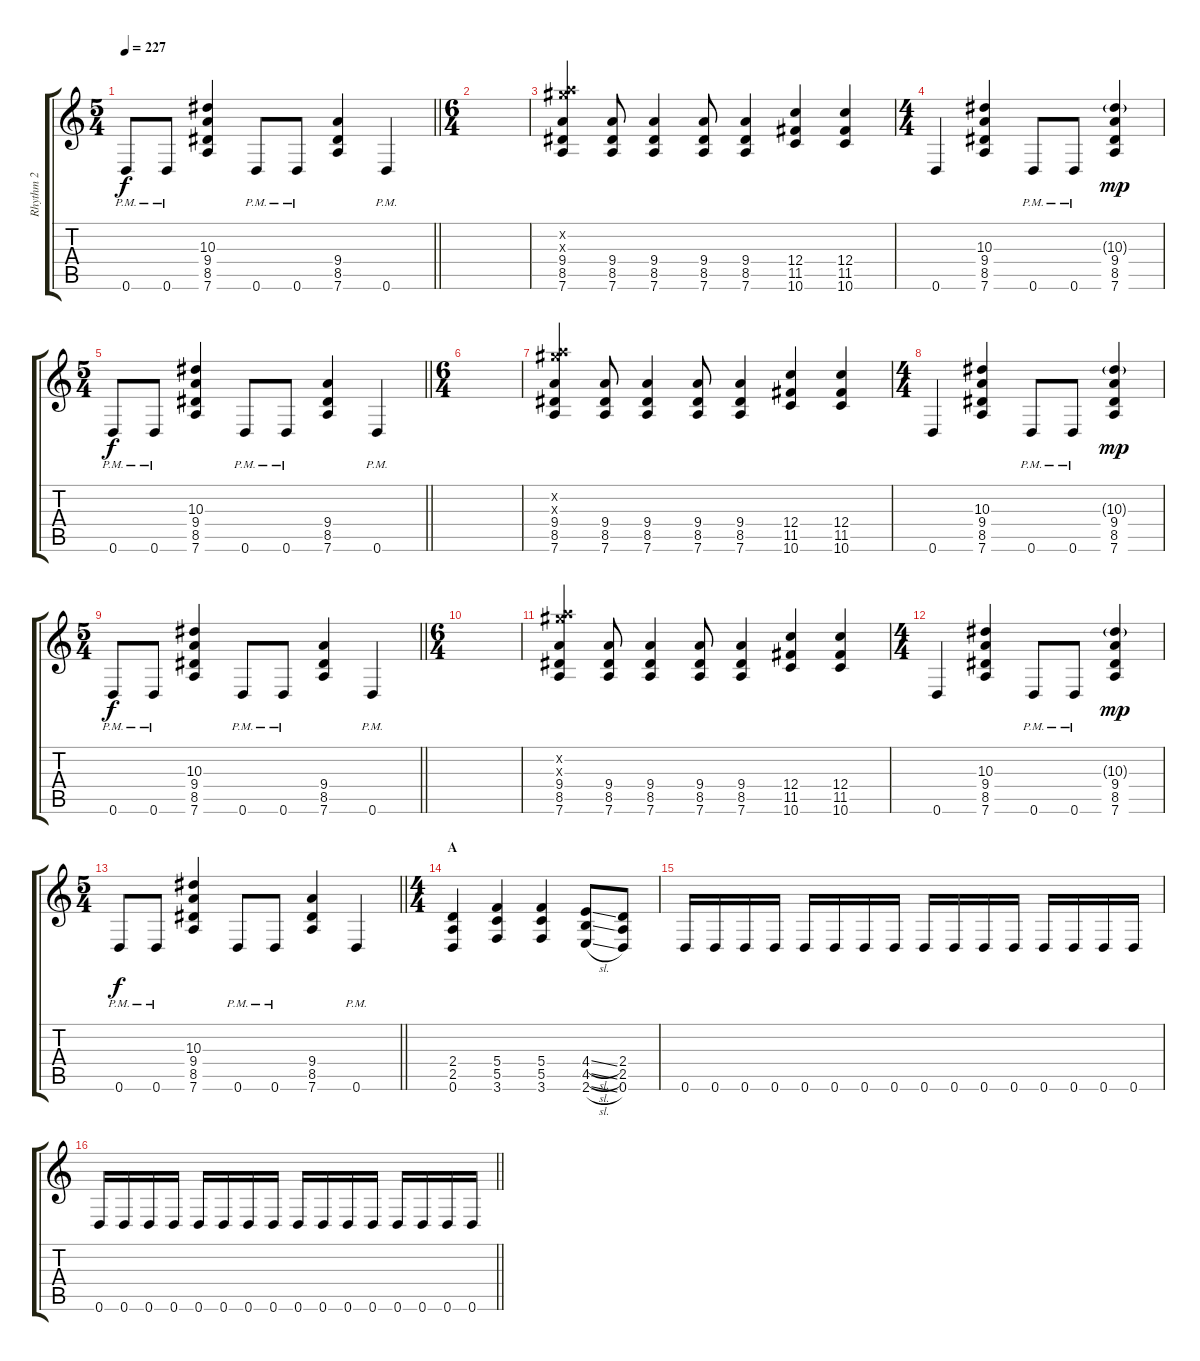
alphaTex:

\track ("Rhythm 2" "Rhythm 2") {instrument distortionguitar}
\staff {score tabs}
\tuning (D4 A3 F3 C3 G2 D2) {hide}
\ts (5 4)
\tempo 227
\clef g2
\barLineRight lightlight
\ks c
0.6{pm}.8{dy f} 0.6{pm}.8 (10.3 9.4 8.5 7.6).4 0.6{pm}.8 0.6{pm}.8 (9.4 8.5 7.6).4 0.6{pm}.4 |
\ts (6 4)
\section ("" "")
|
(12.2{x} 15.3{x} 9.4 8.5 7.6).4 (9.4 8.5 7.6).8 (9.4 8.5 7.6).4 (9.4 8.5 7.6).8 (9.4 8.5 7.6).4 (12.4 11.5 10.6).4 (12.4 11.5 10.6).4 |
\ts (4 4)
0.6.4 (10.3 9.4 8.5 7.6).4 0.6{pm}.8 0.6{pm}.8 (10.3{g} 9.4 8.5 7.6).4{dy mp} |
\ts (5 4)
\barLineRight lightlight
0.6{pm}.8{dy f} 0.6{pm}.8 (10.3 9.4 8.5 7.6).4 0.6{pm}.8 0.6{pm}.8 (9.4 8.5 7.6).4 0.6{pm}.4 |
\ts (6 4)
\section ("" "")
|
(12.2{x} 15.3{x} 9.4 8.5 7.6).4 (9.4 8.5 7.6).8 (9.4 8.5 7.6).4 (9.4 8.5 7.6).8 (9.4 8.5 7.6).4 (12.4 11.5 10.6).4 (12.4 11.5 10.6).4 |
\ts (4 4)
0.6.4 (10.3 9.4 8.5 7.6).4 0.6{pm}.8 0.6{pm}.8 (10.3{g} 9.4 8.5 7.6).4{dy mp} |
\ts (5 4)
\barLineRight lightlight
0.6{pm}.8{dy f} 0.6{pm}.8 (10.3 9.4 8.5 7.6).4 0.6{pm}.8 0.6{pm}.8 (9.4 8.5 7.6).4 0.6{pm}.4 |
\ts (6 4)
\section ("" "")
|
(12.2{x} 15.3{x} 9.4 8.5 7.6).4 (9.4 8.5 7.6).8 (9.4 8.5 7.6).4 (9.4 8.5 7.6).8 (9.4 8.5 7.6).4 (12.4 11.5 10.6).4 (12.4 11.5 10.6).4 |
\ts (4 4)
0.6.4 (10.3 9.4 8.5 7.6).4 0.6{pm}.8 0.6{pm}.8 (10.3{g} 9.4 8.5 7.6).4{dy mp} |
\ts (5 4)
\barLineRight lightlight
0.6{pm}.8{dy f} 0.6{pm}.8 (10.3 9.4 8.5 7.6).4 0.6{pm}.8 0.6{pm}.8 (9.4 8.5 7.6).4 0.6{pm}.4 |
\ts (4 4)
\section ("" "A")
(2.4 2.5 0.6).4 (5.4 5.5 3.6).4 (5.4 5.5 3.6).4 (4.4{sl} 4.5{sl} 2.6{sl}).8 (2.4 2.5 0.6).8 |
0.6.16 0.6.16 0.6.16 0.6.16 0.6.16 0.6.16 0.6.16 0.6.16 0.6.16 0.6.16 0.6.16 0.6.16 0.6.16 0.6.16 0.6.16 0.6.16 |
\barLineRight lightlight
0.6.16 0.6.16 0.6.16 0.6.16 0.6.16 0.6.16 0.6.16 0.6.16 0.6.16 0.6.16 0.6.16 0.6.16 0.6.16 0.6.16 0.6.16 0.6.16
